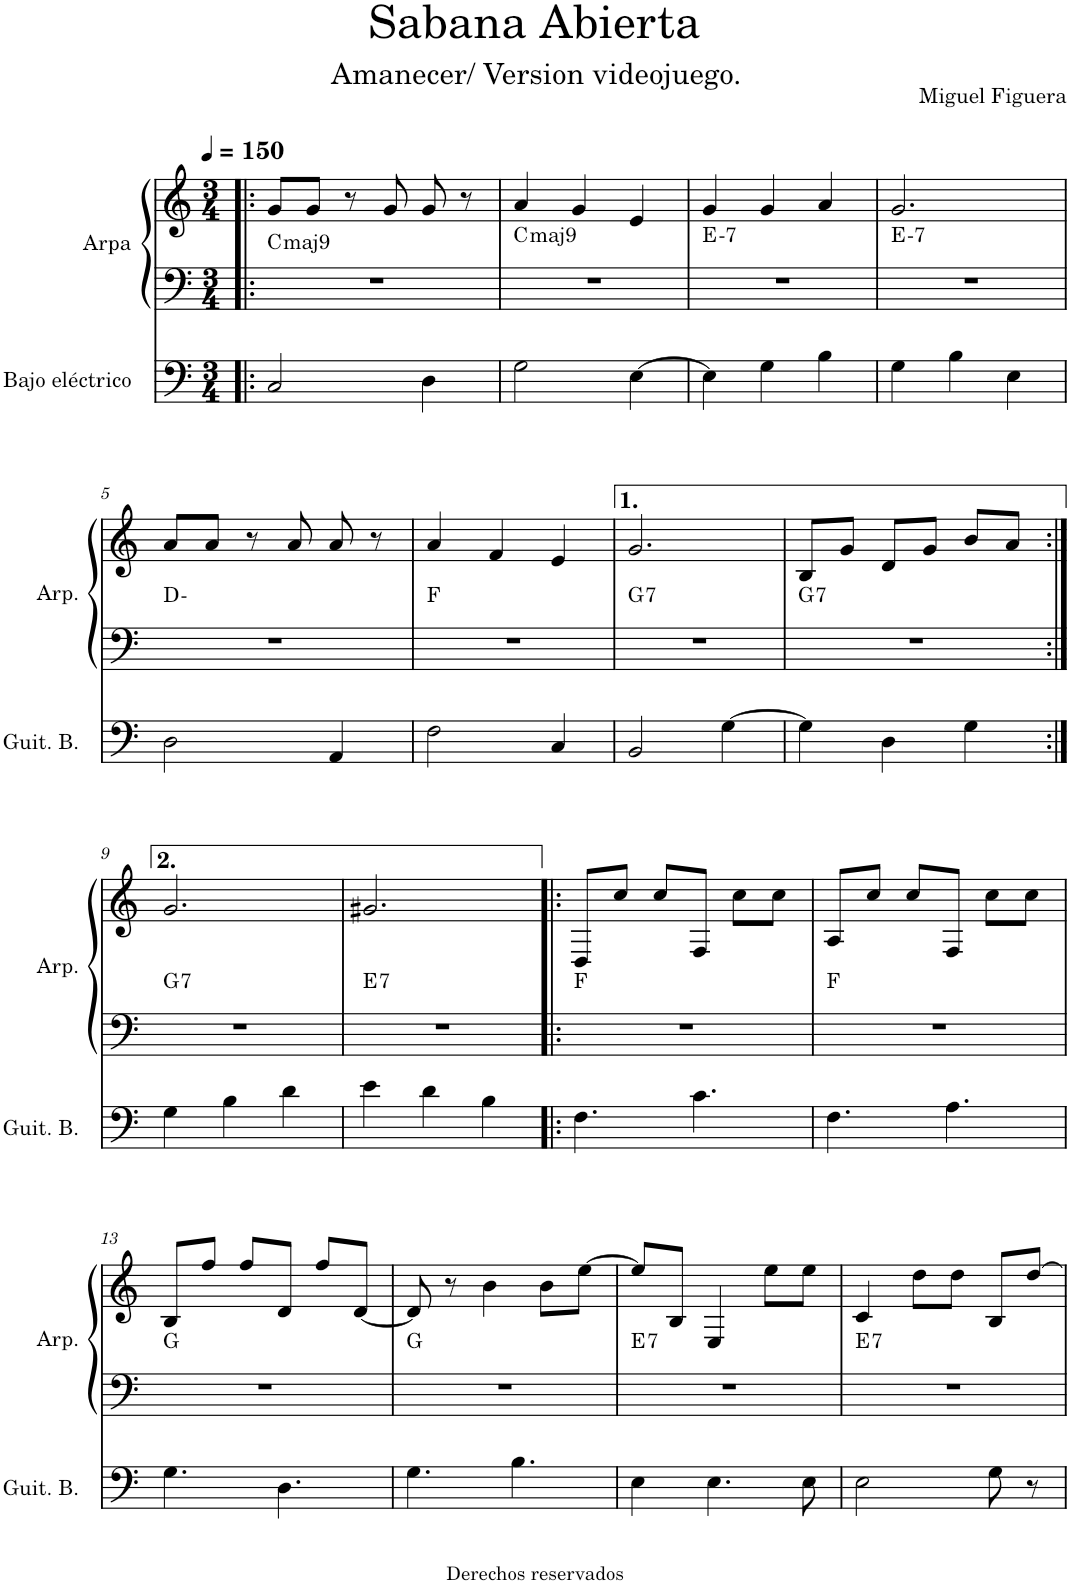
**kern	**kern	**kern	**harte
*part2	*part1	*part1	*part1
*staff3	*staff2	*staff1	*
*I"Bajo eléctrico	*I"Arpa	*	*
*	*I'Arp.	*	*
*clefF4	*clefF4	*clefG2	*
*Trd7c12	*	*	*
*k[]	*k[]	*k[]	*
*M3/4	*M3/4	*M3/4	*
=1!|:	=1!|:	=1!|:	=1!|:
!	!	!	!LO:H:kt=maj9
2C/	2.r	8g/L	C:maj9
.	.	8g/J	.
.	.	8r	.
.	.	8g/	.
4D\	.	8g/	.
.	.	8r	.
=2	=2	=2	=2
!	!	!	!LO:H:kt=maj9
2G\	2.r	4a/	C:maj9
.	.	4g/	.
[4E\	.	4e/	.
=3	=3	=3	=3
!	!	!	!LO:H:kt=7
4E\]	2.r	4g/	E:min7
4G\	.	4g/	.
4B\	.	4a/	.
=4	=4	=4	=4
!	!	!	!LO:H:kt=7
4G\	2.r	2.g/	E:min7
4B\	.	.	.
4E\	.	.	.
!!LO:LB:g=z
=5	=5	=5	=5
2D\	2.r	8a/L	D:min
.	.	8a/J	.
.	.	8r	.
.	.	8a/	.
4AA/	.	8a/	.
.	.	8r	.
=6	=6	=6	=6
2F\	2.r	4a/	F:maj
.	.	4f/	.
4C/	.	4e/	.
=7	=7	=7	=7
!	!	!	!LO:H:kt=7
2BB/	2.r	2.g/	G:7
[4G\	.	.	.
=8	=8	=8	=8
!	!	!	!LO:H:kt=7
4G\]	2.r	8B/L	G:7
.	.	8g/J	.
4D\	.	8d/L	.
.	.	8g/J	.
4G\	.	8b/L	.
.	.	8a/J	.
!!LO:LB:g=z
=9:|!	=9:|!	=9:|!	=9:|!
!	!	!	!LO:H:kt=7
4G\	2.r	2.g/	G:7
4B\	.	.	.
4d\	.	.	.
=10	=10	=10	=10
!	!	!	!LO:H:kt=7
4e\	2.r	2.g#X/	E:7
4d\	.	.	.
4B\	.	.	.
=11!|:	=11!|:	=11!|:	=11!|:
4.F\	2.r	8D/L	F:maj
.	.	8cc/J	.
.	.	8cc/L	.
4.c\	.	8F/J	.
.	.	8cc\L	.
.	.	8cc\J	.
=12	=12	=12	=12
4.F\	2.r	8A/L	F:maj
.	.	8cc/J	.
.	.	8cc/L	.
4.A\	.	8F/J	.
.	.	8cc\L	.
.	.	8cc\J	.
!!LO:LB:g=z
=13	=13	=13	=13
4.G\	2.r	8B/L	G:maj
.	.	8ff/J	.
.	.	8ff/L	.
4.D\	.	8d/J	.
.	.	8ff/L	.
.	.	[8d/J	.
=14	=14	=14	=14
4.G\	2.r	8d/]	G:maj
.	.	8r	.
.	.	4b\	.
4.B\	.	.	.
.	.	8b\L	.
.	.	[8ee\J	.
=15	=15	=15	=15
!	!	!	!LO:H:kt=7
4E\	2.r	8ee/L]	E:7
.	.	8B/J	.
4.E\	.	4E/	.
.	.	8ee\L	.
8E\	.	8ee\J	.
=16	=16	=16	=16
!	!	!	!LO:H:kt=7
2E\	2.r	4c/	E:7
.	.	8dd\L	.
.	.	8dd\J	.
8G\	.	8B/L	.
8r	.	[8dd/J	.
=	=	=	=
*-	*-	*-	*-
